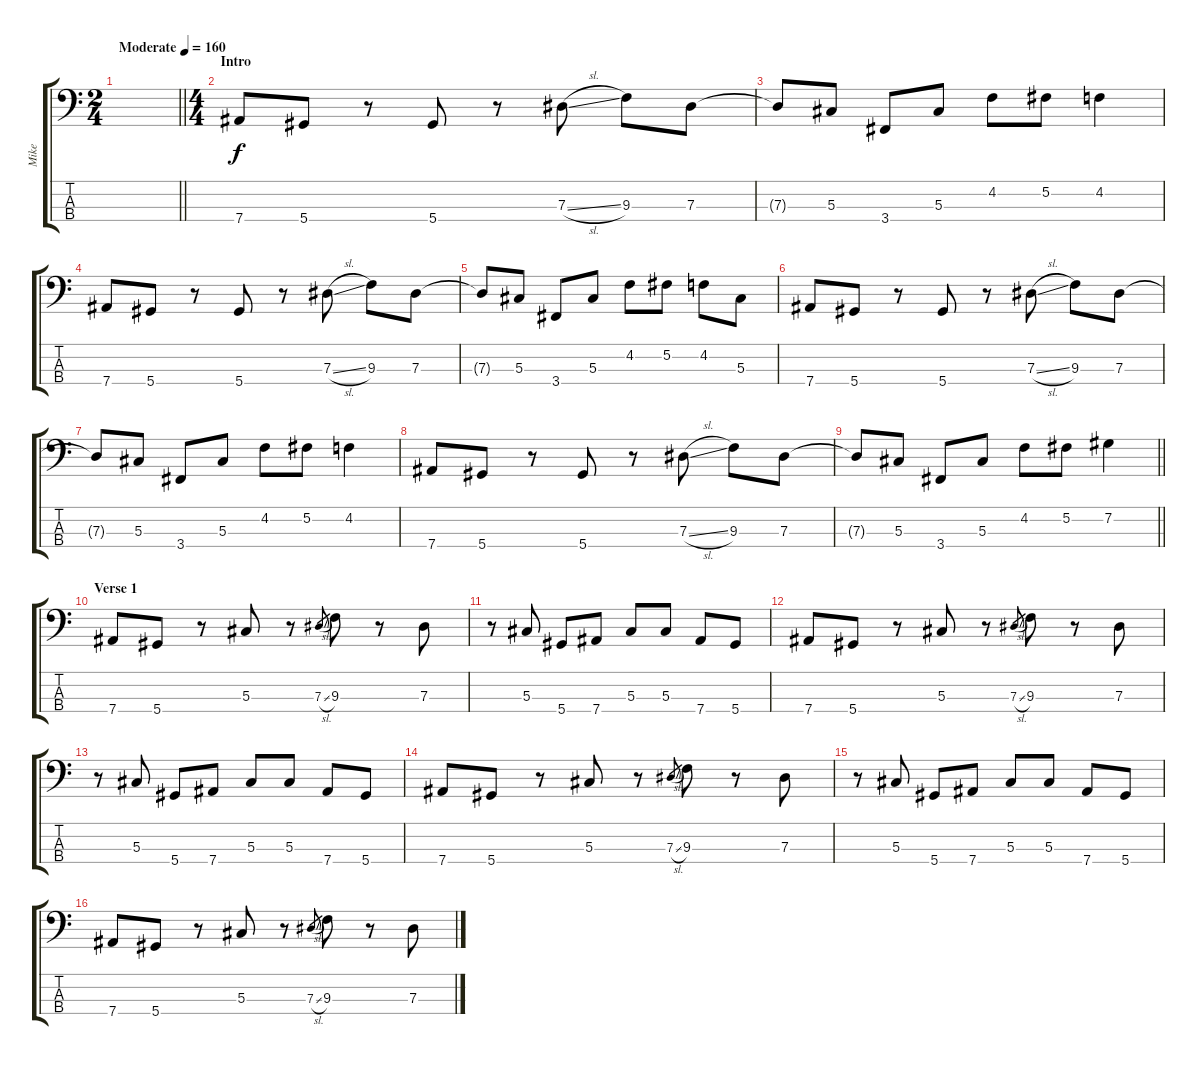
\track ("Mike" "Mike") {instrument electricbassfinger}
\staff {score tabs}
\tuning (Gb2 Db2 Ab1 Eb1) {hide}
\ts (2 4)
\tempo (160 "Moderate")
\clef f4
\barLineRight lightlight
\ks c
|
\ts (4 4)
\section ("" "Intro ")
7.4.8 5.4.8 r.8 5.4.8 r.8 7.3{sl}.8 9.3.8 7.3.8 |
7.3{t}.8 5.3.8 3.4.8 5.3.8 4.2.8 5.2.8 4.2.4 |
7.4.8 5.4.8 r.8 5.4.8 r.8 7.3{sl}.8 9.3.8 7.3.8 |
7.3{t}.8 5.3.8 3.4.8 5.3.8 4.2.8 5.2.8 4.2.8 5.3.8 |
7.4.8 5.4.8 r.8 5.4.8 r.8 7.3{sl}.8 9.3.8 7.3.8 |
7.3{t}.8 5.3.8 3.4.8 5.3.8 4.2.8 5.2.8 4.2.4 |
7.4.8 5.4.8 r.8 5.4.8 r.8 7.3{sl}.8 9.3.8 7.3.8 |
\barLineRight lightlight
7.3{t}.8 5.3.8 3.4.8 5.3.8 4.2.8 5.2.8 7.2.4 |
\section ("" "Verse 1")
7.4.8 5.4.8 r.8 5.3.8 r.8 7.3{sl}.8{gr} 9.3.8 r.8 7.3.8 |
r.8 5.3.8 5.4.8 7.4.8 5.3.8 5.3.8 7.4.8 5.4.8 |
7.4.8 5.4.8 r.8 5.3.8 r.8 7.3{sl}.8{gr} 9.3.8 r.8 7.3.8 |
r.8 5.3.8 5.4.8 7.4.8 5.3.8 5.3.8 7.4.8 5.4.8 |
7.4.8 5.4.8 r.8 5.3.8 r.8 7.3{sl}.8{gr} 9.3.8 r.8 7.3.8 |
r.8 5.3.8 5.4.8 7.4.8 5.3.8 5.3.8 7.4.8 5.4.8 |
7.4.8 5.4.8 r.8 5.3.8 r.8 7.3{sl}.8{gr} 9.3.8 r.8 7.3.8
